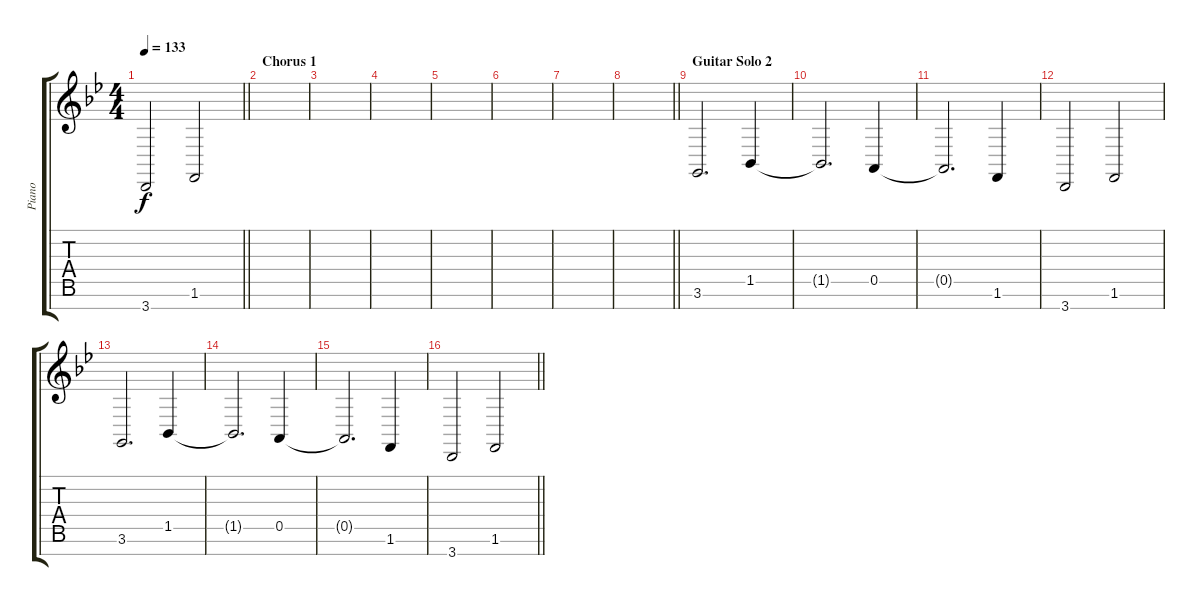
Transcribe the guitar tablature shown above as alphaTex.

\track ("Piano" "Piano") {instrument acousticgrandpiano}
\staff {score tabs}
\tuning (E4 B3 G3 D3 A2 E2 B1) {hide}
\ts (4 4)
\tempo 133
\clef g2
\barLineRight lightlight
\ks bb
3.7.2{dy f} 1.6.2 |
\section ("" "Chorus 1")
|
|
|
|
|
|
\barLineRight lightlight
|
\section ("" "Guitar Solo 2")
3.6.2{d} 1.5.4 |
1.5{t}.2{d} 0.5.4 |
0.5{t}.2{d} 1.6.4 |
3.7.2 1.6.2 |
3.6.2{d} 1.5.4 |
1.5{t}.2{d} 0.5.4 |
0.5{t}.2{d} 1.6.4 |
\barLineRight lightlight
3.7.2 1.6.2
